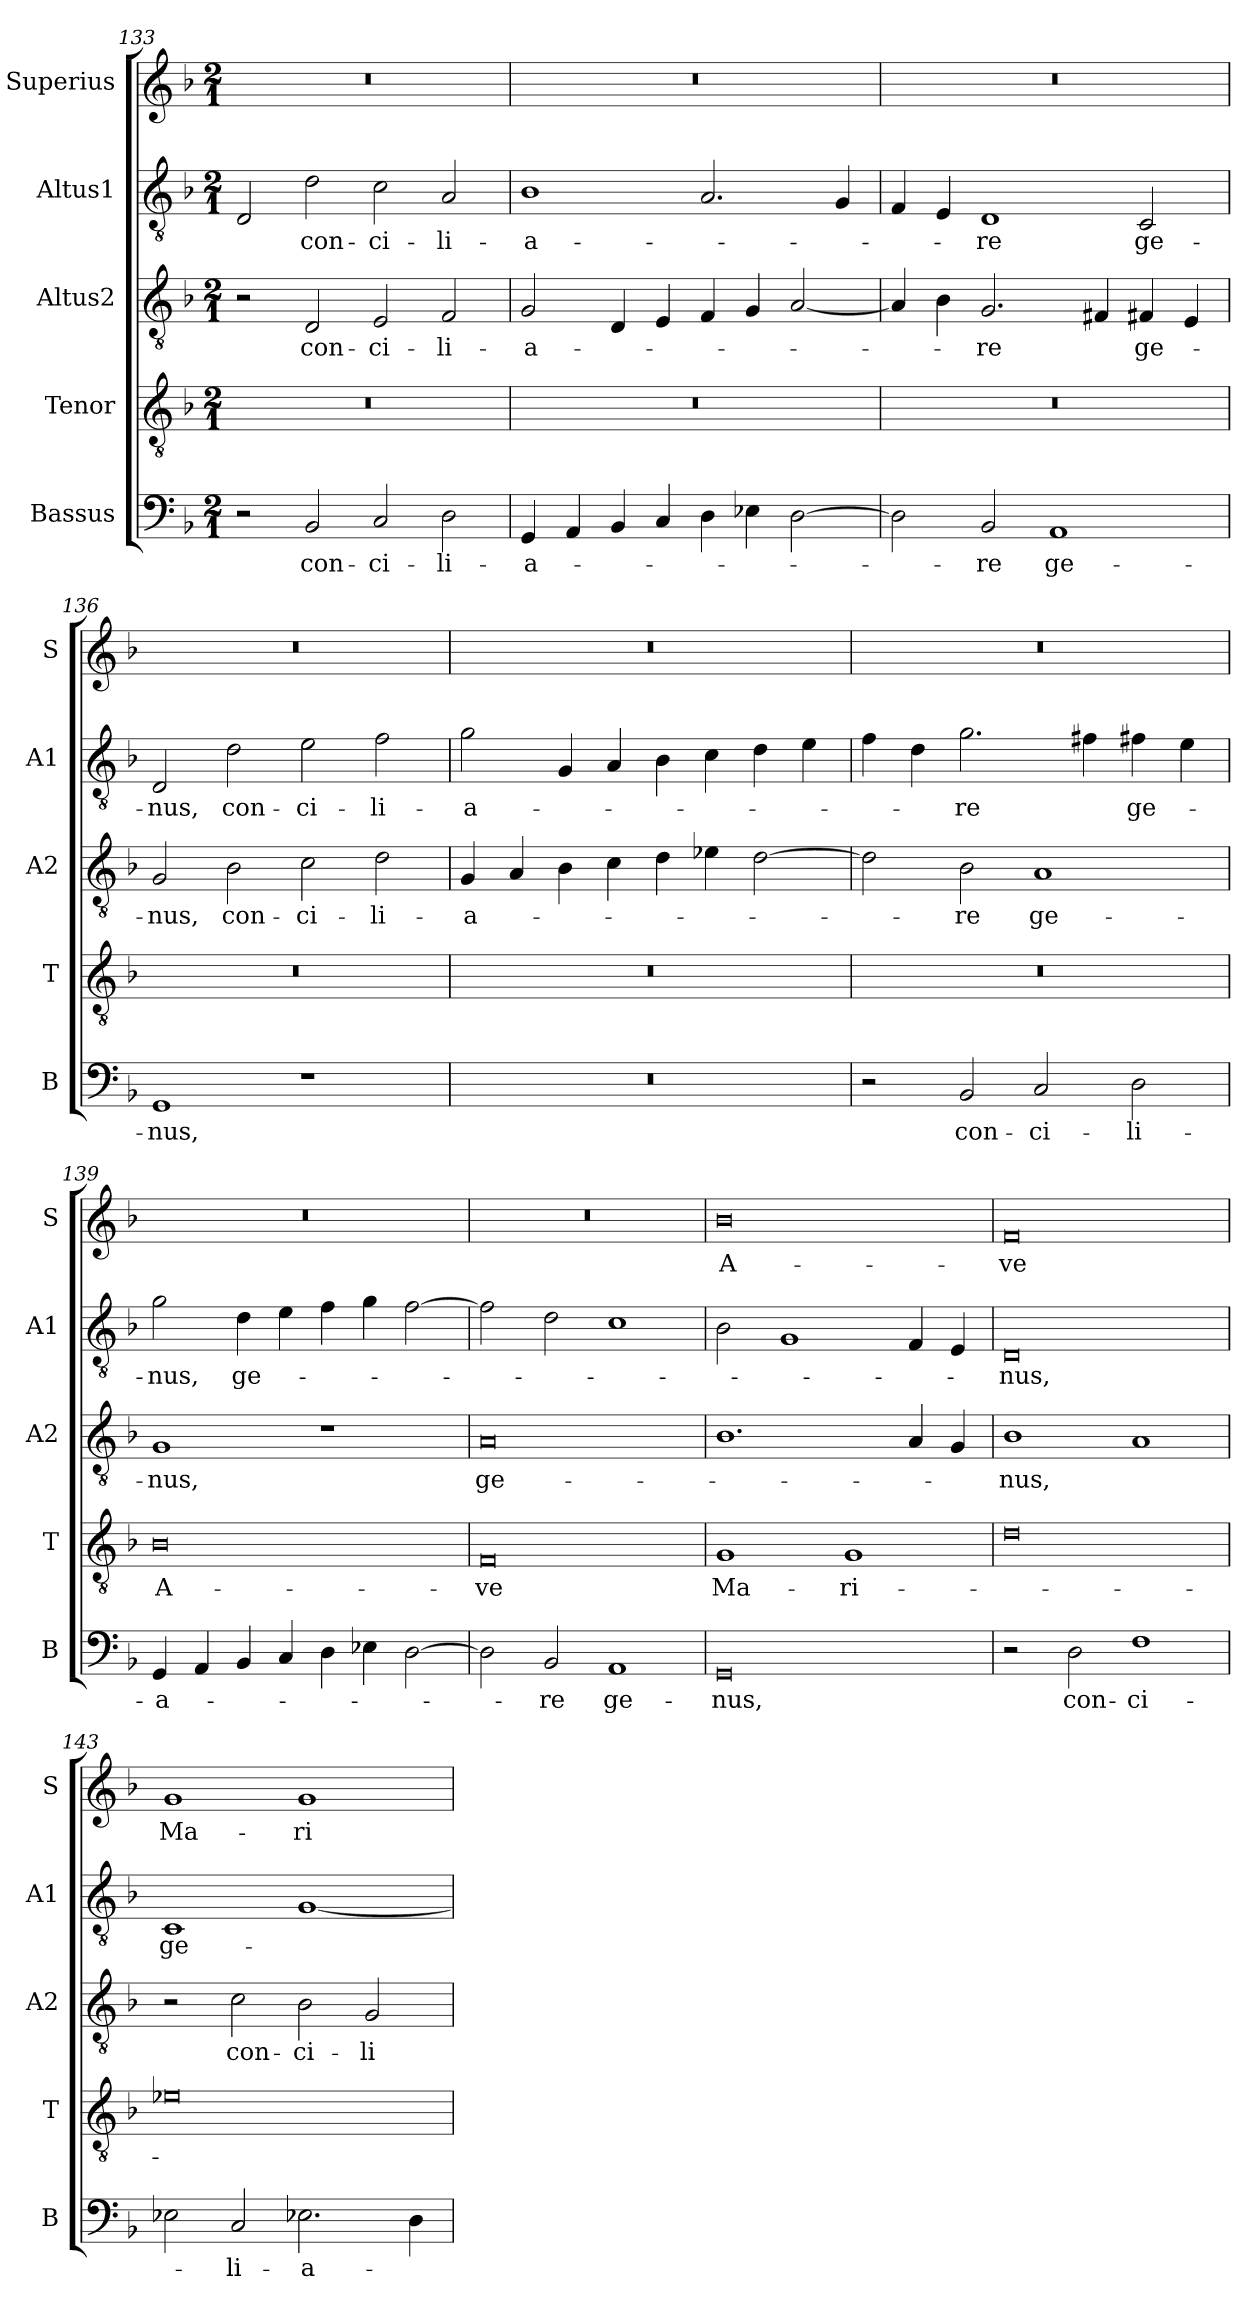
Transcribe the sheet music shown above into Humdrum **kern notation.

**kern	**text	**kern	**text	**kern	**text	**kern	**text	**kern	**text
*part5	*part5	*part4	*part4	*part3	*part3	*part2	*part2	*part1	*part1
*staff5	*staff5	*staff4	*staff4	*staff3	*staff3	*staff2	*staff2	*staff1	*staff1
*I"Bassus	*	*I"Tenor	*	*I"Altus2	*	*I"Altus1	*	*I"Superius	*
*I'B	*	*I'T	*	*I'A2	*	*I'A1	*	*I'S	*
*clefF4	*	*clefGv2	*	*clefGv2	*	*clefGv2	*	*clefG2	*
*k[b-]	*	*k[b-]	*	*k[b-]	*	*k[b-]	*	*k[b-]	*
*M2/1	*	*M2/1	*	*M2/1	*	*M2/1	*	*M2/1	*
=133	=133	=133	=133	=133	=133	=133	=133	=133	=133
2r	.	0r	.	2r	.	2D/	.	0r	.
2BB-/	con-	.	.	2D/	con-	2d\	con-	.	.
2C/	-ci-	.	.	2E/	-ci-	2c\	-ci-	.	.
2D\	-li-	.	.	2F/	-li-	2A/	-li-	.	.
=134	=134	=134	=134	=134	=134	=134	=134	=134	=134
4GG/	-a-	0r	.	2G/	-a-	1B-	-a-	0r	.
4AA/	.	.	.	.	.	.	.	.	.
4BB-/	.	.	.	4D/	.	.	.	.	.
4C/	.	.	.	4E/	.	.	.	.	.
4D\	.	.	.	4F/	.	2.A/	.	.	.
4E-X\	.	.	.	4G/	.	.	.	.	.
[2D\	.	.	.	[2A/	.	.	.	.	.
.	.	.	.	.	.	4G/	.	.	.
=135	=135	=135	=135	=135	=135	=135	=135	=135	=135
2D\]	.	0r	.	4A/]	.	4F/	.	0r	.
.	.	.	.	4B-\	.	4E/	.	.	.
2BB-/	-re	.	.	2.G/	-re	1D	-re	.	.
1AA	ge-	.	.	.	.	.	.	.	.
.	.	.	.	4F#X/	.	.	.	.	.
.	.	.	.	4F#X/	ge-	2C/	ge-	.	.
.	.	.	.	4E/	.	.	.	.	.
=136	=136	=136	=136	=136	=136	=136	=136	=136	=136
1GG	-nus,	0r	.	2G/	-nus,	2D/	-nus,	0r	.
.	.	.	.	2B-\	con-	2d\	con-	.	.
1r	.	.	.	2c\	-ci-	2e\	-ci-	.	.
.	.	.	.	2d\	-li-	2f\	-li-	.	.
=137	=137	=137	=137	=137	=137	=137	=137	=137	=137
0r	.	0r	.	4G/	-a-	2g\	-a-	0r	.
.	.	.	.	4A/	.	.	.	.	.
.	.	.	.	4B-\	.	4G/	.	.	.
.	.	.	.	4c\	.	4A/	.	.	.
.	.	.	.	4d\	.	4B-\	.	.	.
.	.	.	.	4e-X\	.	4c\	.	.	.
.	.	.	.	[2d\	.	4d\	.	.	.
.	.	.	.	.	.	4e\	.	.	.
=138	=138	=138	=138	=138	=138	=138	=138	=138	=138
2r	.	0r	.	2d\]	.	4f\	.	0r	.
.	.	.	.	.	.	4d\	.	.	.
2BB-/	con-	.	.	2B-\	-re	2.g\	-re	.	.
2C/	-ci-	.	.	1A	ge-	.	.	.	.
.	.	.	.	.	.	4f#X\	.	.	.
2D\	-li-	.	.	.	.	4f#X\	ge-	.	.
.	.	.	.	.	.	4e\	.	.	.
=139	=139	=139	=139	=139	=139	=139	=139	=139	=139
4GG/	-a-	0B-	A-	1G	-nus,	2g\	-nus,	0r	.
4AA/	.	.	.	.	.	.	.	.	.
4BB-/	.	.	.	.	.	4d\	ge-	.	.
4C/	.	.	.	.	.	4e\	.	.	.
4D\	.	.	.	1r	.	4f\	.	.	.
4E-X\	.	.	.	.	.	4g\	.	.	.
[2D\	.	.	.	.	.	[2f\	.	.	.
=140	=140	=140	=140	=140	=140	=140	=140	=140	=140
2D\]	.	0F	-ve	0A	ge-	2f\]	.	0r	.
2BB-/	-re	.	.	.	.	2d\	.	.	.
1AA	ge-	.	.	.	.	1c	.	.	.
=141	=141	=141	=141	=141	=141	=141	=141	=141	=141
0GG	-nus,	1G	Ma-	1.B-	.	2B-\	.	0b-	A-
.	.	.	.	.	.	1G	.	.	.
.	.	1G	-ri-	.	.	.	.	.	.
.	.	.	.	4A/	.	4F/	.	.	.
.	.	.	.	4G/	.	4E/	.	.	.
=142	=142	=142	=142	=142	=142	=142	=142	=142	=142
2r	.	0d	.	1B-	-nus,	0D	-nus,	0f	-ve
2D\	con-	.	.	.	.	.	.	.	.
1F	-ci-	.	.	1A	.	.	.	.	.
=143	=143	=143	=143	=143	=143	=143	=143	=143	=143
2E-X\	.	0e-X	.	2r	.	1C	ge-	1g	Ma-
2C/	-li-	.	.	2c\	con-	.	.	.	.
2.E-X\	-a-	.	.	2B-\	-ci-	[1G	.	1g	-ri-
.	.	.	.	2G/	-li-	.	.	.	.
4D\	.	.	.	.	.	.	.	.	.
=	=	=	=	=	=	=	=	=	=
*-	*-	*-	*-	*-	*-	*-	*-	*-	*-
